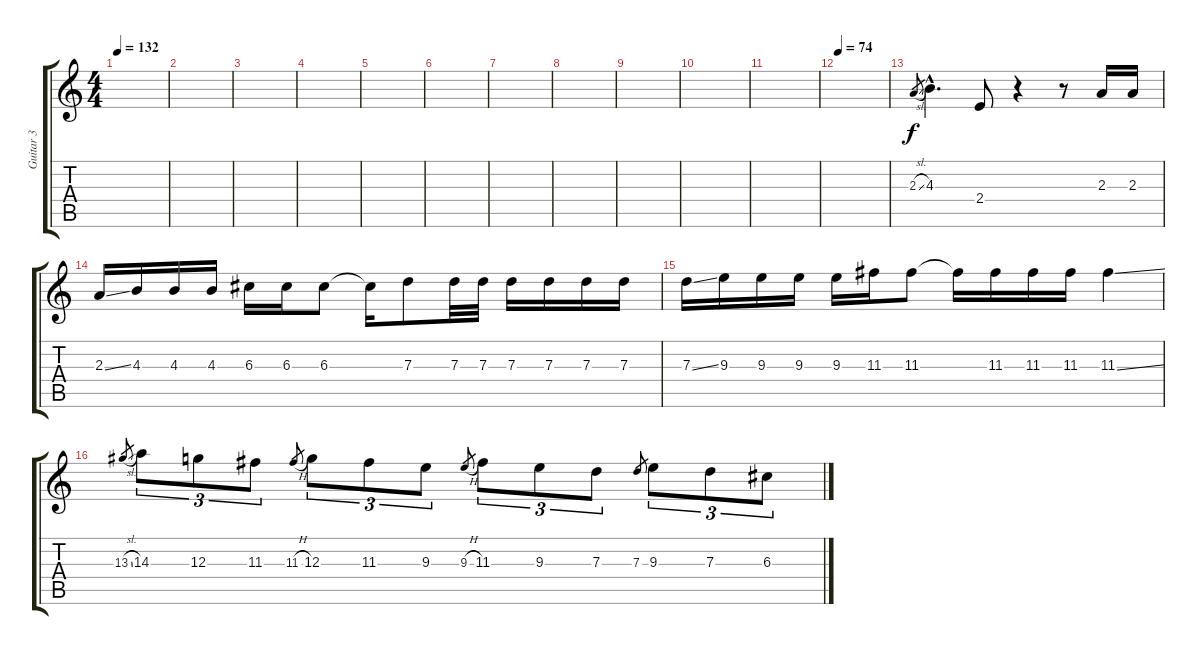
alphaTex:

\track ("Guitar 3" "Guitar 3") {instrument acousticguitarsteel}
\staff {score tabs}
\tuning (E4 B3 G3 D3 A2 E2) {hide}
\ts (4 4)
\tempo 132
\clef g2
\ks c
|
|
|
|
|
|
|
|
|
|
|
\tempo 74
|
2.3{sl}.8{gr} 4.3{hac}.4{d} 2.4.8 r.4 r.8 2.3.16 2.3.16 |
2.3{ss}.16 4.3.16 4.3.16 4.3.16 6.3.16 6.3.16 6.3.8 6.3{t}.16 7.3.8 7.3.32 7.3.32 7.3.16 7.3.16 7.3.16 7.3.16 |
7.3{ss}.16 9.3.16 9.3.16 9.3.16 9.3.16 11.3.16 11.3.8 11.3{t}.16 11.3.16 11.3.16 11.3.16 11.3{ss}.4 |
13.3{sl}.8{gr} 14.3.8{tu (3 2)} 12.3.8{tu (3 2)} 11.3.8{tu (3 2)} 11.3{h}.8{gr} 12.3.8{tu (3 2)} 11.3.8{tu (3 2)} 9.3.8{tu (3 2)} 9.3{h}.8{gr} 11.3.8{tu (3 2)} 9.3.8{tu (3 2)} 7.3.8{tu (3 2)} 7.3.8{gr} 9.3.8{tu (3 2)} 7.3.8{tu (3 2)} 6.3.8{tu (3 2)}
